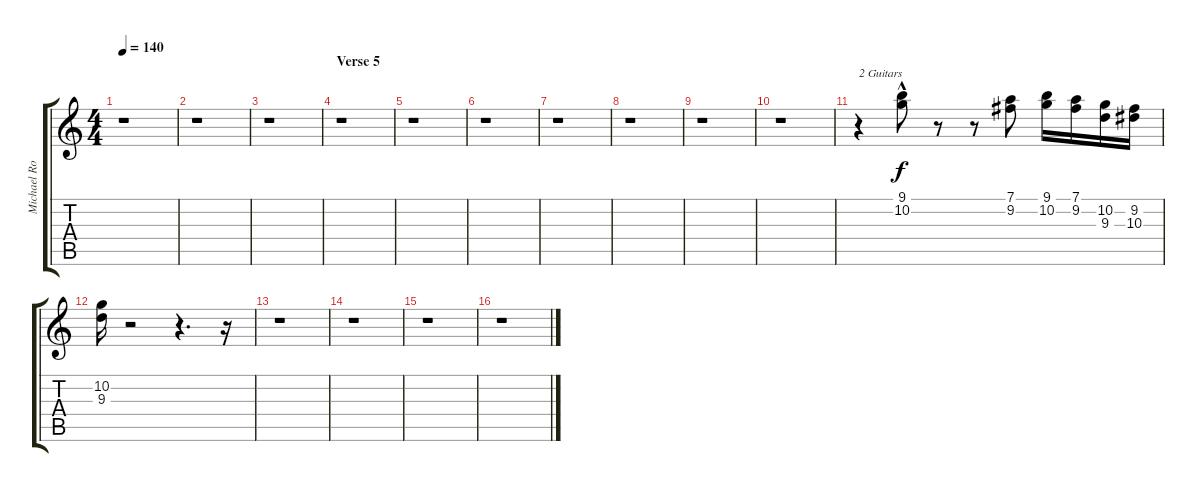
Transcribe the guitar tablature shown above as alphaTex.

\track ("Michael Romeo Acoustic Guitar/Solos/Fill" "Michael Ro") {instrument acousticguitarsteel}
\staff {score tabs}
\tuning (D4 A3 F3 C3 G2 D2) {hide}
\ts (4 4)
\tempo 140
\clef g2
\ks c
r.1{dy f} |
r.1 |
r.1 |
\section ("" "Verse 5")
r.1 |
r.1 |
r.1 |
r.1 |
r.1 |
r.1 |
r.1 |
r.4{txt "2 Guitars" instrument distortionguitar} (9.1{hac} 10.2{hac}).8 r.8 r.8 (7.1 9.2).8 (9.1 10.2).16 (7.1 9.2).16 (10.2 9.3).16 (9.2 10.3).16 |
(10.2 9.3).16 r.2 r.4{d} r.16 |
r.1 |
r.1 |
r.1 |
r.1
